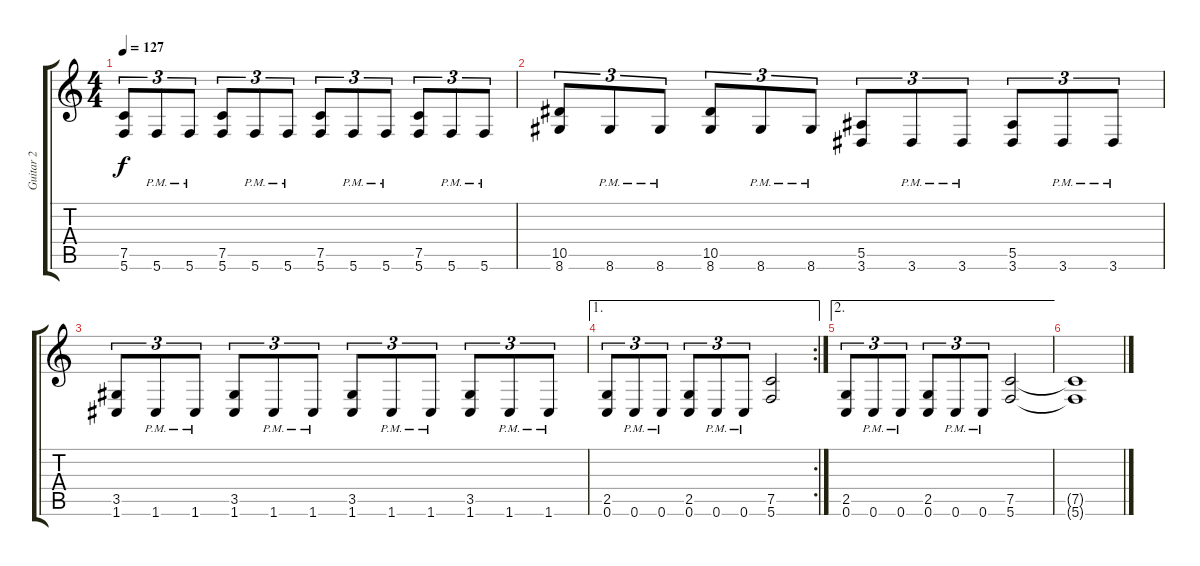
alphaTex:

\track ("Guitar 2" "Guitar 2") {instrument overdrivenguitar}
\staff {score tabs}
\tuning (C4 G3 Eb3 Bb2 F2 C2) {hide}
\ts (4 4)
\tempo 127
\clef g2
\ks c
(7.5 5.6).8{tu (3 2) dy f} 5.6{pm}.8{tu (3 2)} 5.6{pm}.8{tu (3 2)} (7.5 5.6).8{tu (3 2)} 5.6{pm}.8{tu (3 2)} 5.6{pm}.8{tu (3 2)} (7.5 5.6).8{tu (3 2)} 5.6{pm}.8{tu (3 2)} 5.6{pm}.8{tu (3 2)} (7.5 5.6).8{tu (3 2)} 5.6{pm}.8{tu (3 2)} 5.6{pm}.8{tu (3 2)} |
(10.5 8.6).8{tu (3 2)} 8.6{pm}.8{tu (3 2)} 8.6{pm}.8{tu (3 2)} (10.5 8.6).8{tu (3 2)} 8.6{pm}.8{tu (3 2)} 8.6{pm}.8{tu (3 2)} (5.5 3.6).8{tu (3 2)} 3.6{pm}.8{tu (3 2)} 3.6{pm}.8{tu (3 2)} (5.5 3.6).8{tu (3 2)} 3.6{pm}.8{tu (3 2)} 3.6{pm}.8{tu (3 2)} |
(3.5 1.6).8{tu (3 2)} 1.6{pm}.8{tu (3 2)} 1.6{pm}.8{tu (3 2)} (3.5 1.6).8{tu (3 2)} 1.6{pm}.8{tu (3 2)} 1.6{pm}.8{tu (3 2)} (3.5 1.6).8{tu (3 2)} 1.6{pm}.8{tu (3 2)} 1.6{pm}.8{tu (3 2)} (3.5 1.6).8{tu (3 2)} 1.6{pm}.8{tu (3 2)} 1.6{pm}.8{tu (3 2)} |
\ae 1
\rc 2
(2.5 0.6).8{tu (3 2)} 0.6{pm}.8{tu (3 2)} 0.6{pm}.8{tu (3 2)} (2.5 0.6).8{tu (3 2)} 0.6{pm}.8{tu (3 2)} 0.6{pm}.8{tu (3 2)} (7.5 5.6).2 |
\ae 2
(2.5 0.6).8{tu (3 2)} 0.6{pm}.8{tu (3 2)} 0.6{pm}.8{tu (3 2)} (2.5 0.6).8{tu (3 2)} 0.6{pm}.8{tu (3 2)} 0.6{pm}.8{tu (3 2)} (7.5 5.6).2 |
(7.5{t} 5.6{t}).1
